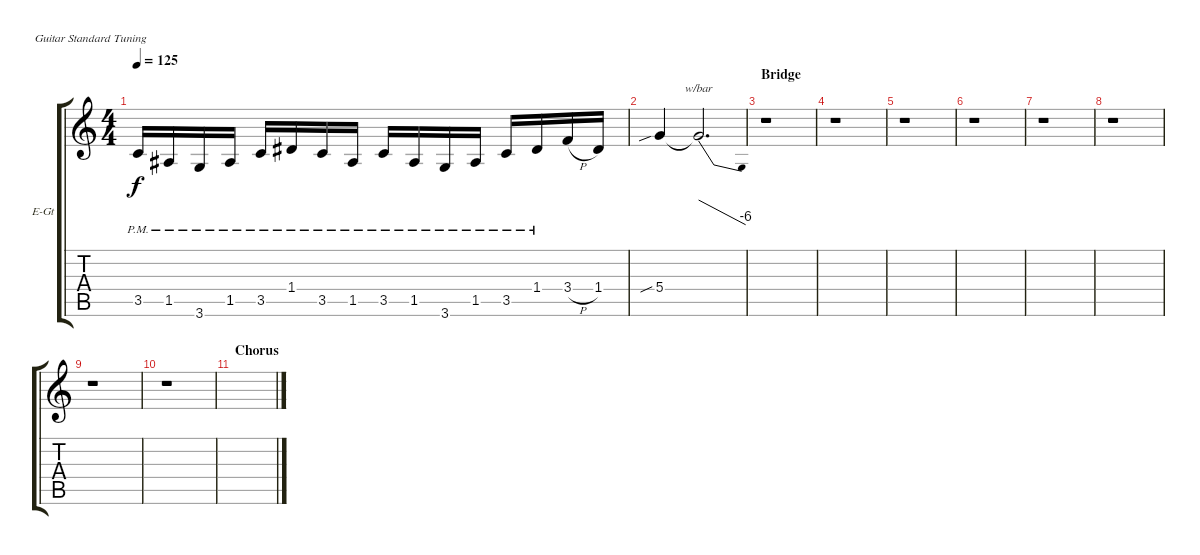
\bracketExtendMode groupsimilarinstruments
\firstSystemTrackNameOrientation horizontal
\otherSystemsTrackNameOrientation horizontal
\track ("Richie Sambora (Lead)" "E-Gt") {instrument overdrivenguitar}
\staff {score tabs}
\tuning (E4 B3 G3 D3 A2 E2)
\ts (4 4)
\tempo 125
\clef g2
\ks c
3.5{pm}.16{dy f} 1.5{pm}.16 3.6{pm}.16 1.5{pm}.16 3.5{pm}.16 1.4{pm}.16 3.5{pm}.16 1.5{pm}.16 3.5{pm}.16 1.5{pm}.16 3.6{pm}.16 1.5{pm}.16 3.5{pm}.16 1.4{pm}.16 3.4{h}.16 1.4.16 |
5.4{sib}.4 5.4{t}.2{d tbe (dive default 0 0 60 -24)} |
\section ("" "Bridge")
r.1 |
r.1 |
r.1 |
r.1 |
r.1 |
r.1 |
r.1 |
r.1 |
\section ("" "Chorus")
